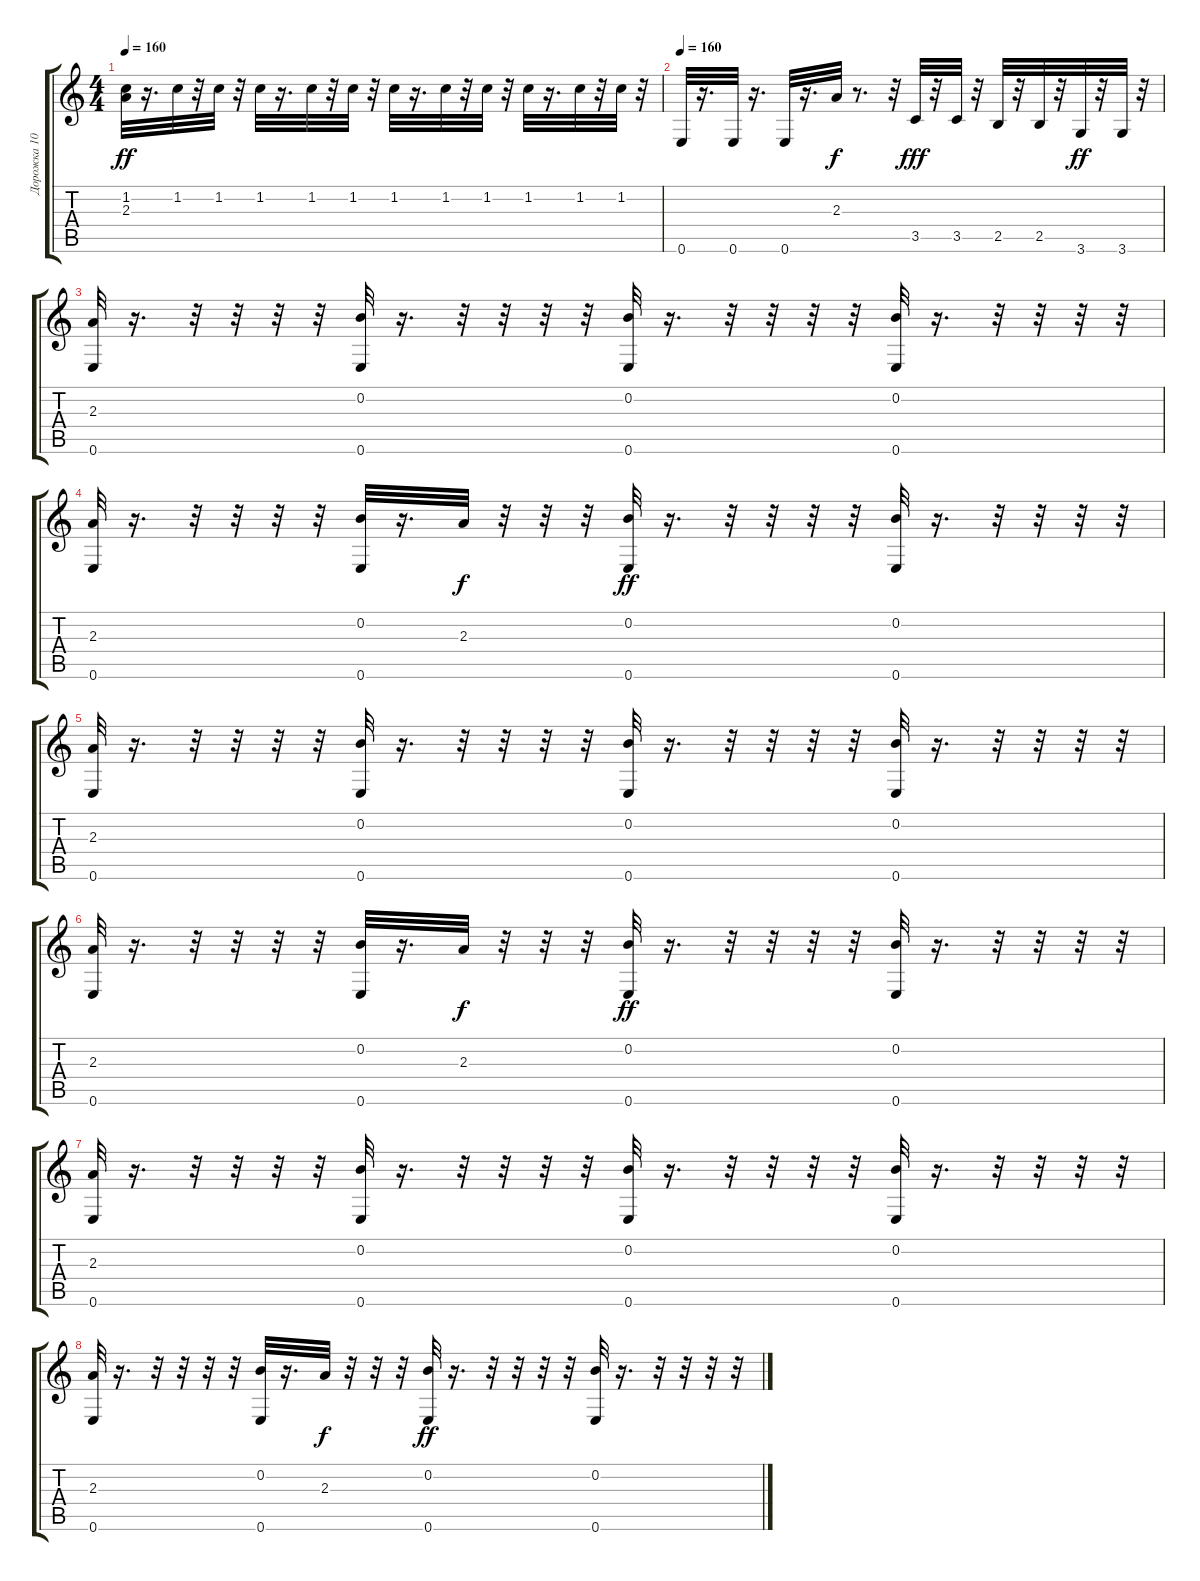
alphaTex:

\track ("Дорожка 10" "Дорожка 10") {instrument acousticguitarnylon}
\staff {score tabs}
\tuning (E4 B3 G3 D3 A2 E2) {hide}
\ts (4 4)
\tempo 160
\clef g2
\ks c
(1.2 2.3).32{dy ff} r.16{d} 1.2.32 r.32 1.2.32 r.32 1.2.32 r.16{d} 1.2.32 r.32 1.2.32 r.32 1.2.32 r.16{d} 1.2.32 r.32 1.2.32 r.32 1.2.32 r.16{d} 1.2.32 r.32 1.2.32 r.32 |
\tempo 160
0.6.32 r.16{d} 0.6.32 r.16{d} 0.6.32 r.16{d} 2.3.32{dy f} r.8{d} r.32 3.5.32{dy fff} r.32 3.5.32 r.32 2.5.32 r.32 2.5.32 r.32 3.6.32{dy ff} r.32 3.6.32 r.32 |
(2.3 0.6).32 r.16{d} r.32 r.32 r.32 r.32 (0.2 0.6).32 r.16{d} r.32 r.32 r.32 r.32 (0.2 0.6).32 r.16{d} r.32 r.32 r.32 r.32 (0.2 0.6).32 r.16{d} r.32 r.32 r.32 r.32 |
(2.3 0.6).32 r.16{d} r.32 r.32 r.32 r.32 (0.2 0.6).32 r.16{d} 2.3.32{dy f} r.32 r.32 r.32 (0.2 0.6).32{dy ff} r.16{d} r.32 r.32 r.32 r.32 (0.2 0.6).32 r.16{d} r.32 r.32 r.32 r.32 |
(2.3 0.6).32 r.16{d} r.32 r.32 r.32 r.32 (0.2 0.6).32 r.16{d} r.32 r.32 r.32 r.32 (0.2 0.6).32 r.16{d} r.32 r.32 r.32 r.32 (0.2 0.6).32 r.16{d} r.32 r.32 r.32 r.32 |
(2.3 0.6).32 r.16{d} r.32 r.32 r.32 r.32 (0.2 0.6).32 r.16{d} 2.3.32{dy f} r.32 r.32 r.32 (0.2 0.6).32{dy ff} r.16{d} r.32 r.32 r.32 r.32 (0.2 0.6).32 r.16{d} r.32 r.32 r.32 r.32 |
(2.3 0.6).32 r.16{d} r.32 r.32 r.32 r.32 (0.2 0.6).32 r.16{d} r.32 r.32 r.32 r.32 (0.2 0.6).32 r.16{d} r.32 r.32 r.32 r.32 (0.2 0.6).32 r.16{d} r.32 r.32 r.32 r.32 |
(2.3 0.6).32 r.16{d} r.32 r.32 r.32 r.32 (0.2 0.6).32 r.16{d} 2.3.32{dy f} r.32 r.32 r.32 (0.2 0.6).32{dy ff} r.16{d} r.32 r.32 r.32 r.32 (0.2 0.6).32 r.16{d} r.32 r.32 r.32 r.32
